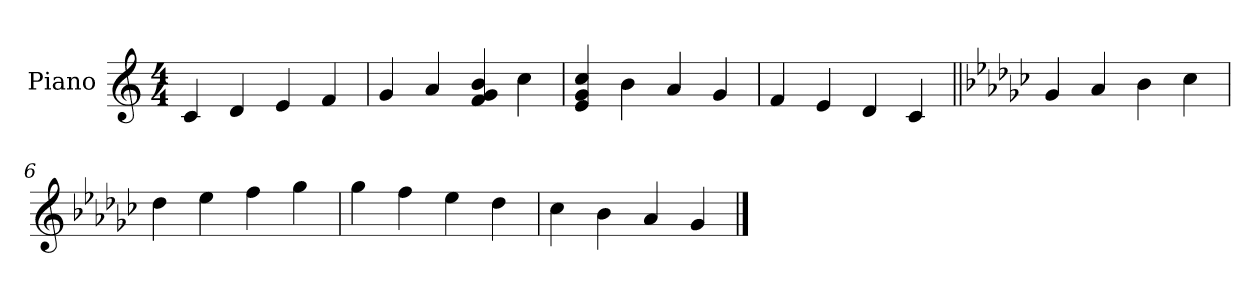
**kern
*part1
*staff1
*I"Piano
*I'Pno.
*clefG2
*k[]
*M4/4
=1
4c/
4d/
4e/
4f/
=2
4g/
4a/
4f/ 4g/ 4b/
4cc\
=3
4e/ 4g/ 4cc/
4b\
4a/
4g/
=4
4f/
4e/
4d/
4c/
!!LO:LB:g=z
=5||
*k[b-e-a-d-g-c-]
4g-/
4a-/
4b-\
4cc-\
=6
4dd-\
4ee-\
4ff\
4gg-\
=7
4gg-\
4ff\
4ee-\
4dd-\
=8
4cc-\
4b-\
4a-/
4g-/
==
*-
